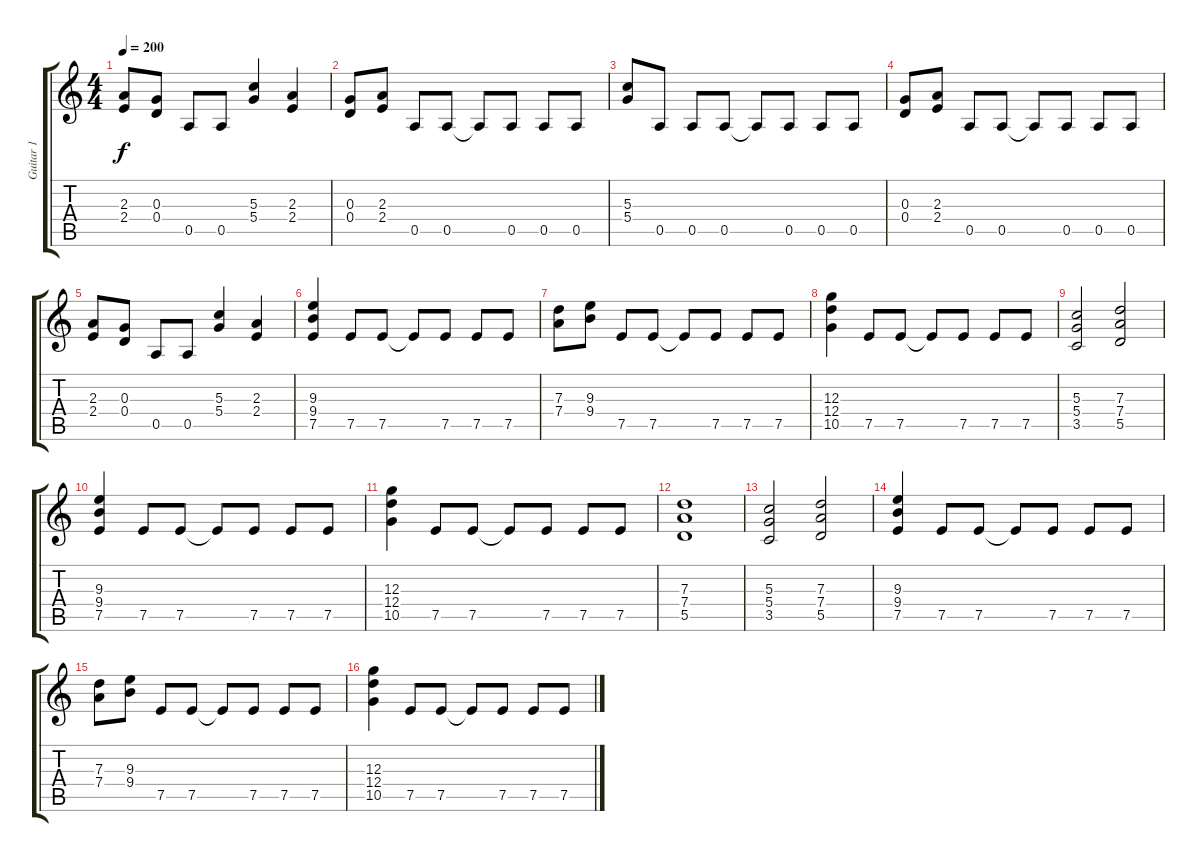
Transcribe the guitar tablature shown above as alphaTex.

\track ("Guitar 1" "Guitar 1") {instrument distortionguitar}
\staff {score tabs}
\tuning (E4 B3 G3 D3 A2 E2) {hide}
\ts (4 4)
\tempo 200
\clef g2
\ks c
(2.3 2.4).8{dy f} (0.3 0.4).8 0.5.8 0.5.8 (5.3 5.4).4 (2.3 2.4).4 |
(0.3 0.4).8 (2.3 2.4).8 0.5.8 0.5.8 0.5{t}.8 0.5.8 0.5.8 0.5.8 |
(5.3 5.4).8 0.5.8 0.5.8 0.5.8 0.5{t}.8 0.5.8 0.5.8 0.5.8 |
(0.3 0.4).8 (2.3 2.4).8 0.5.8 0.5.8 0.5{t}.8 0.5.8 0.5.8 0.5.8 |
(2.3 2.4).8 (0.3 0.4).8 0.5.8 0.5.8 (5.3 5.4).4 (2.3 2.4).4 |
(9.3 9.4 7.5).4 7.5.8 7.5.8 7.5{t}.8 7.5.8 7.5.8 7.5.8 |
(7.3 7.4).8 (9.3 9.4).8 7.5.8 7.5.8 7.5{t}.8 7.5.8 7.5.8 7.5.8 |
(12.3 12.4 10.5).4 7.5.8 7.5.8 7.5{t}.8 7.5.8 7.5.8 7.5.8 |
(5.3 5.4 3.5).2 (7.3 7.4 5.5).2 |
(9.3 9.4 7.5).4 7.5.8 7.5.8 7.5{t}.8 7.5.8 7.5.8 7.5.8 |
(12.3 12.4 10.5).4 7.5.8 7.5.8 7.5{t}.8 7.5.8 7.5.8 7.5.8 |
(7.3 7.4 5.5).1 |
(5.3 5.4 3.5).2 (7.3 7.4 5.5).2 |
(9.3 9.4 7.5).4 7.5.8 7.5.8 7.5{t}.8 7.5.8 7.5.8 7.5.8 |
(7.3 7.4).8 (9.3 9.4).8 7.5.8 7.5.8 7.5{t}.8 7.5.8 7.5.8 7.5.8 |
(12.3 12.4 10.5).4 7.5.8 7.5.8 7.5{t}.8 7.5.8 7.5.8 7.5.8
